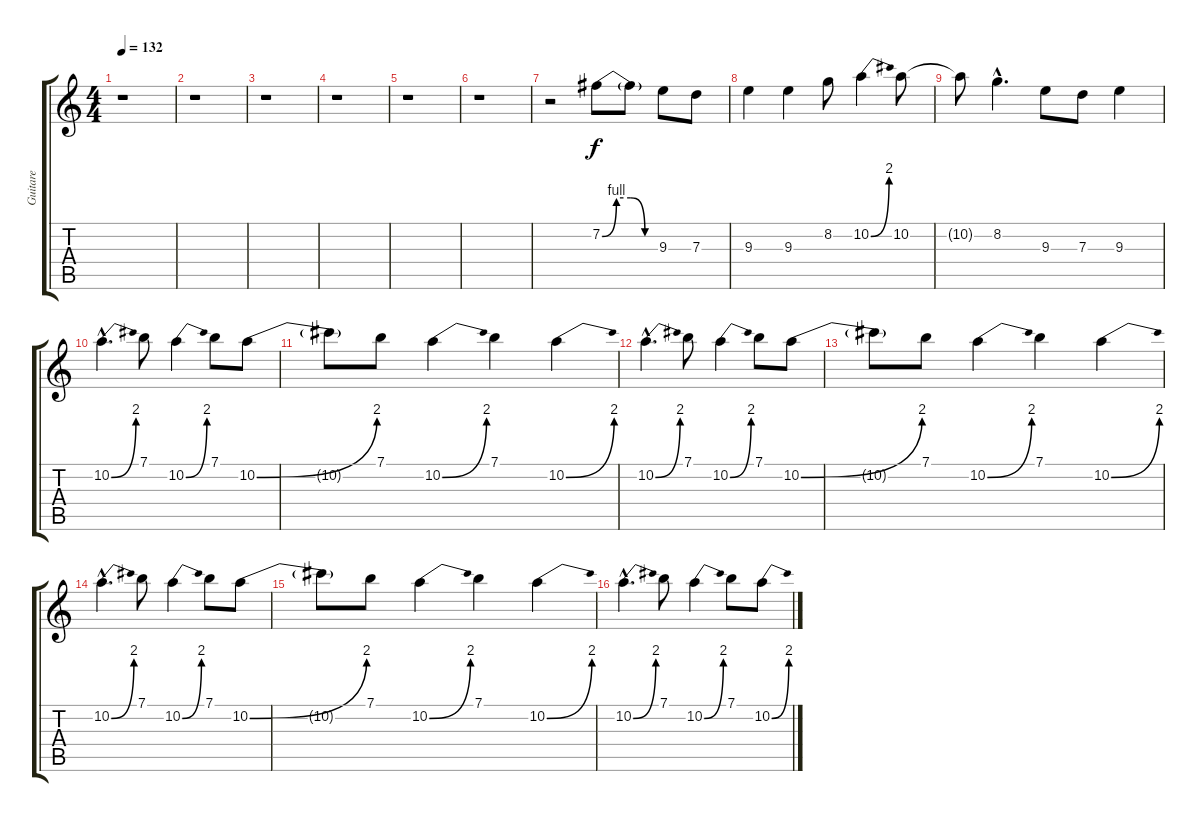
\track ("Guitare" "Guitare") {instrument distortionguitar}
\staff {score tabs}
\tuning (E4 B3 G3 D3 A2 E2) {hide}
\ts (4 4)
\tempo 132
\clef g2
\ks c
r.1{dy f} |
r.1 |
r.1 |
r.1 |
r.1 |
r.1 |
r.2 7.2{be (custom 0 0 15 4 30 4 45 0 60 0)}.8 7.2{t}.8 9.3.8 7.3.8 |
9.3.4 9.3.4 8.2.8 10.2{be (bend 0 0 60 8)}.4 10.2.8 |
10.2{t}.8 8.2{hac}.4{d} 9.3.8 7.3.8 9.3.4 |
10.2{be (bend 0 0 60 8) hac}.4{d} 7.1.8 10.2{be (bend 0 0 60 8)}.4 7.1.8 10.2{be (bend 0 0 60 8)}.8 |
10.2{t}.8 7.1.8 10.2{be (bend 0 0 60 8)}.4 7.1.4 10.2{be (bend 0 0 60 8)}.4 |
10.2{be (bend 0 0 60 8) hac}.4{d} 7.1.8 10.2{be (bend 0 0 60 8)}.4 7.1.8 10.2{be (bend 0 0 60 8)}.8 |
10.2{t}.8 7.1.8 10.2{be (bend 0 0 60 8)}.4 7.1.4 10.2{be (bend 0 0 60 8)}.4 |
10.2{be (bend 0 0 60 8) hac}.4{d} 7.1.8 10.2{be (bend 0 0 60 8)}.4 7.1.8 10.2{be (bend 0 0 60 8)}.8 |
10.2{t}.8 7.1.8 10.2{be (bend 0 0 60 8)}.4 7.1.4 10.2{be (bend 0 0 60 8)}.4 |
10.2{be (bend 0 0 60 8) hac}.4{d} 7.1.8 10.2{be (bend 0 0 60 8)}.4 7.1.8 10.2{be (bend 0 0 60 8)}.8
